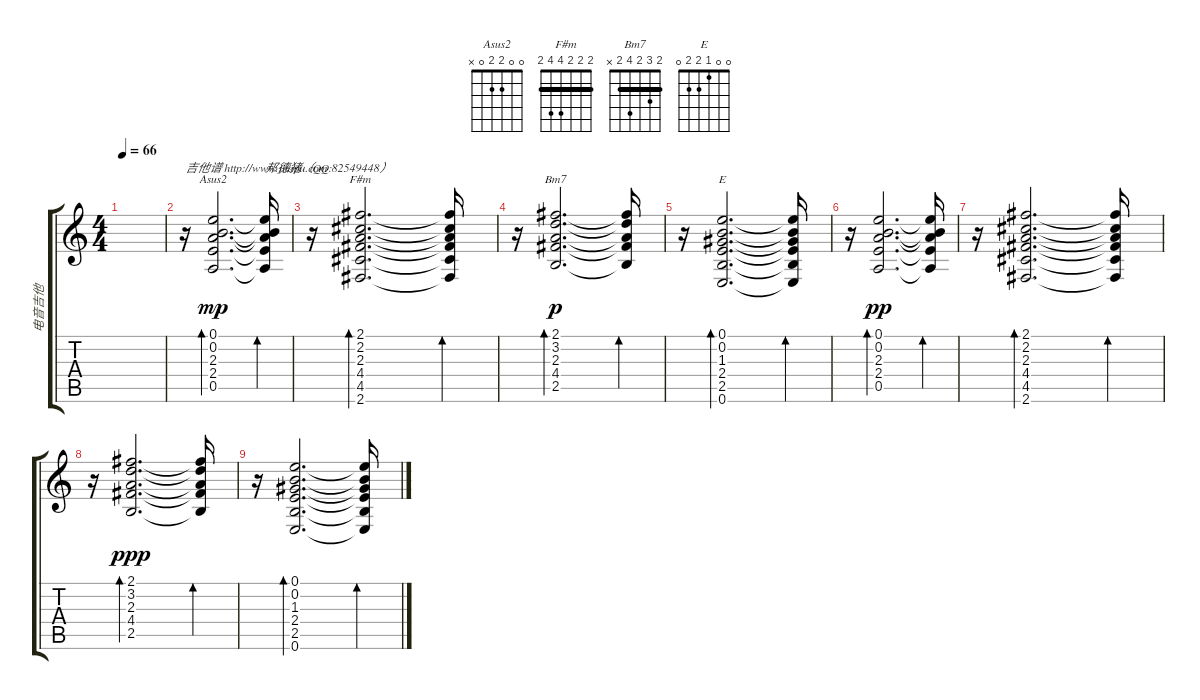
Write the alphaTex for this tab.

\track ("电音吉他" "电音吉他") {instrument electricguitarjazz}
\staff {score tabs}
\tuning (E4 B3 G3 D3 A2 E2) {hide}
\chord ("Asus2" 0 0 2 2 0 x)
\chord ("F#m" 2 2 2 4 4 2) {barre 2}
\chord ("Bm7" 2 3 2 4 2 x) {barre 2}
\chord ("E" 0 0 1 2 2 0)
\ts (4 4)
\tempo 66
\clef g2
\ks c
|
r.16{txt "吉他谱 http://www.jitapu.com"} (0.1 0.2 2.3 2.4 0.5).2{d bd 240 ch "Asus2" dy mp} (0.1{t} 0.2{t} 2.3{t} 2.4{t} 0.5{t}).16{bd 240 txt "邦德猪（QQ:82549448）"} |
r.16 (2.1 2.2 2.3 4.4 4.5 2.6).2{d bd 240 ch "F#m"} (2.1{t} 2.2{t} 2.3{t} 4.4{t} 4.5{t} 2.6{t}).16{bd 240} |
r.16 (2.1 3.2 2.3 4.4 2.5).2{d bd 240 ch "Bm7" dy p} (2.1{t} 3.2{t} 2.3{t} 4.4{t} 2.5{t}).16{bd 240} |
r.16 (0.1 0.2 1.3 2.4 2.5 0.6).2{d bd 240 ch "E"} (0.1{t} 0.2{t} 1.3{t} 2.4{t} 2.5{t} 0.6{t}).16{bd 240} |
r.16 (0.1 0.2 2.3 2.4 0.5).2{d bd 240 dy pp} (0.1{t} 0.2{t} 2.3{t} 2.4{t} 0.5{t}).16{bd 240} |
r.16 (2.1 2.2 2.3 4.4 4.5 2.6).2{d bd 240} (2.1{t} 2.2{t} 2.3{t} 4.4{t} 4.5{t} 2.6{t}).16{bd 240} |
r.16 (2.1 3.2 2.3 4.4 2.5).2{d bd 240 dy ppp} (2.1{t} 3.2{t} 2.3{t} 4.4{t} 2.5{t}).16{bd 240} |
r.16 (0.1 0.2 1.3 2.4 2.5 0.6).2{d bd 240} (0.1{t} 0.2{t} 1.3{t} 2.4{t} 2.5{t} 0.6{t}).16{bd 240}
